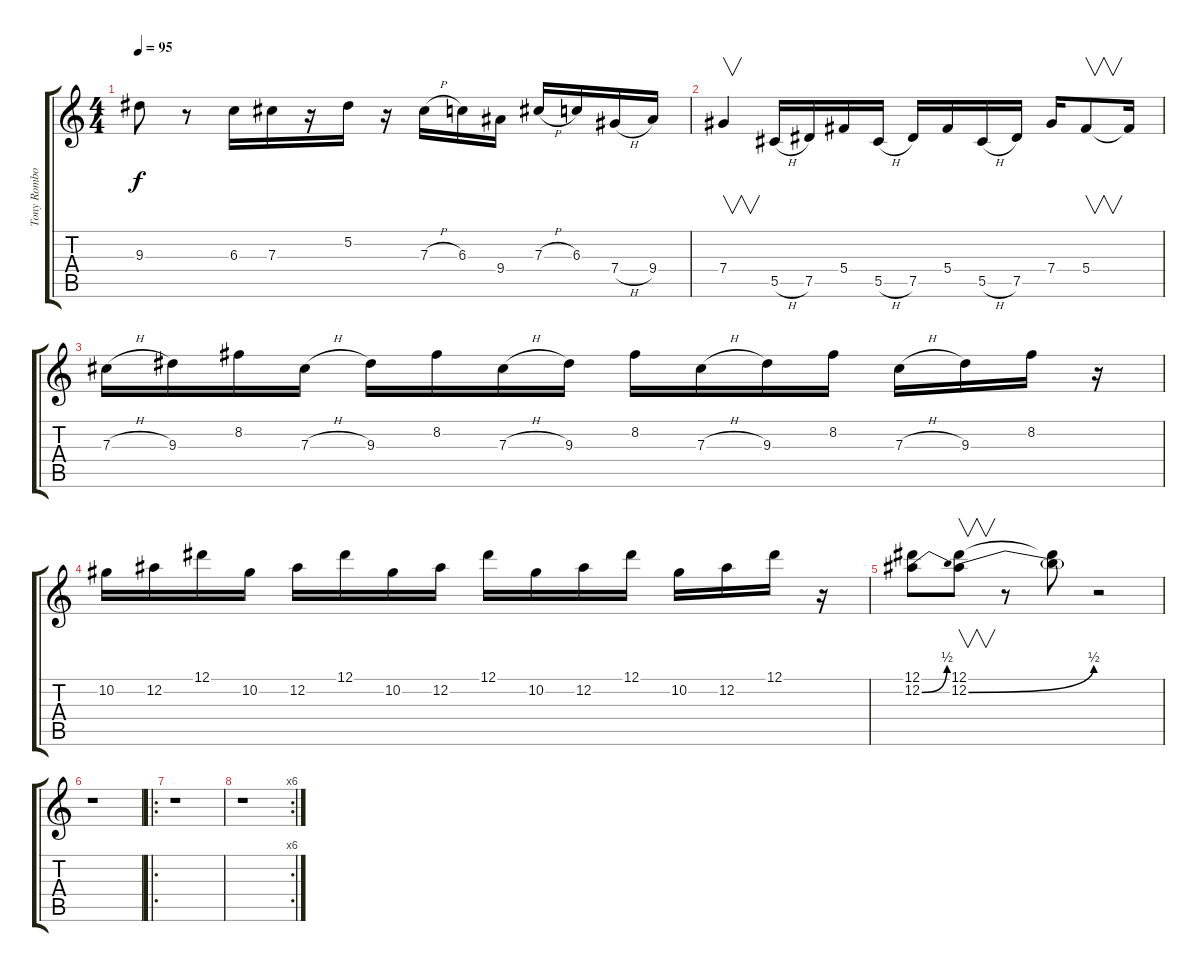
\track ("Tony Rombola (Solo)" "Tony Rombo") {instrument acousticguitarsteel}
\staff {score tabs}
\tuning (Eb4 Bb3 Gb3 Db3 Ab2 Eb2) {hide}
\ts (4 4)
\tempo 95
\clef g2
\ks c
9.3{t}.8{dy f} r.8 6.3.16 7.3.16 r.16 5.2.16 r.16 7.3{h}.16 6.3.16 9.4.16 7.3{h}.16 6.3.16 7.4{h}.16 9.4.16 |
7.4.4{v} 5.5{h}.16 7.5.16 5.4.16 5.5{h}.16 7.5.16 5.4.16 5.5{h}.16 7.5.16 7.4.16 5.4.8{v} 5.4{t}.16 |
7.3{h}.16 9.3.16 8.2.16 7.3{h}.16 9.3.16 8.2.16 7.3{h}.16 9.3.16 8.2.16 7.3{h}.16 9.3.16 8.2.16 7.3{h}.16 9.3.16 8.2.16 r.16 |
10.2.16 12.2.16 12.1.16 10.2.16 12.2.16 12.1.16 10.2.16 12.2.16 12.1.16 10.2.16 12.2.16 12.1.16 10.2.16 12.2.16 12.1.16 r.16 |
(12.1 12.2{be (bend 0 0 60 2)}).8 (12.1 12.2{be (bend 0 0 60 2)}).8{v} r.8 (12.1{t} 12.2{t}).8 r.2 |
r.1 |
\ro
r.1 |
\rc 6
r.1
